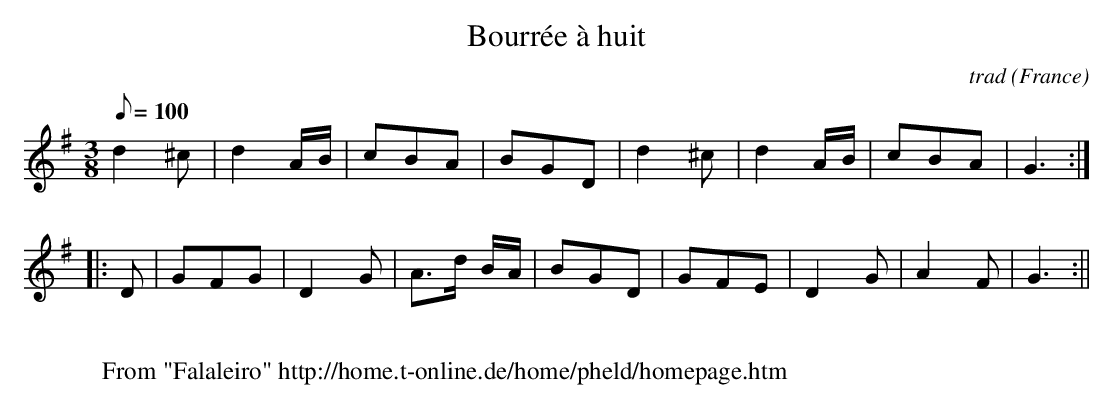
X:1
T:Bourrée à huit
M:3/8
L:1/8
Q:100
C:trad
O:France
K:G
d2^c|d2A/2B/2|cBA|BGD|d2^c|d2A/2B/2|cBA|G3:|
|:D|GFG|D2G|A>d B/2A/2|BGD|GFE|D2G|A2F|G3:||
W:
W: From "Falaleiro" http://home.t-online.de/home/pheld/homepage.htm
